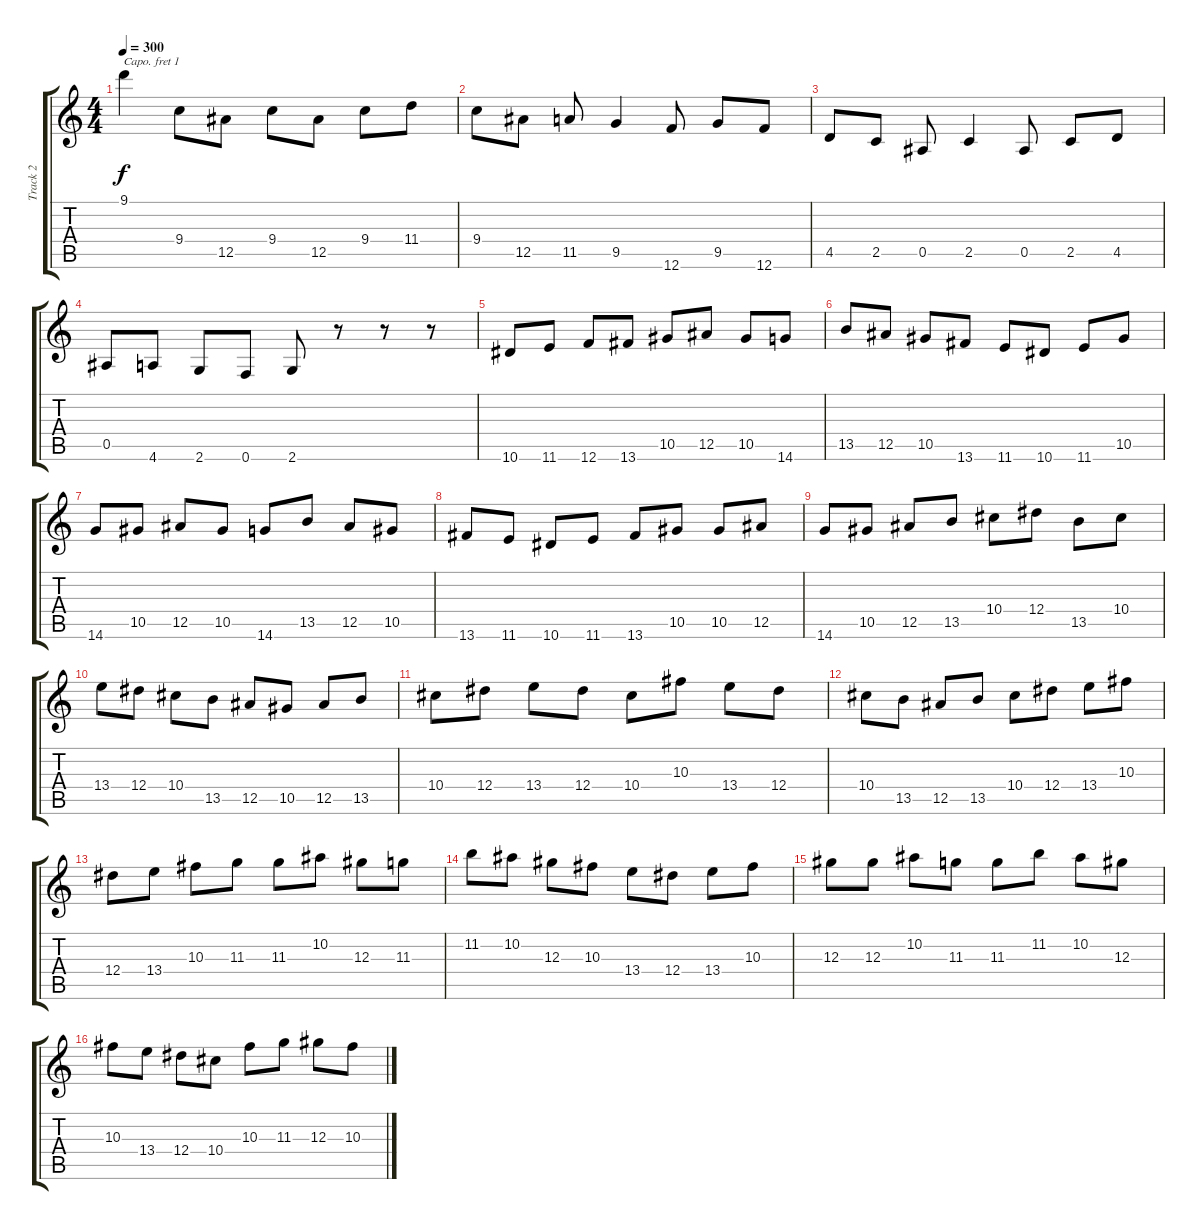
\track ("Track 2" "Track 2") {instrument distortionguitar}
\staff {score tabs}
\capo 1
\tuning (E4 B3 G3 D3 A2 E2) {hide}
\ts (4 4)
\tempo 300
\clef g2
\ks c
9.1{t}.4{dy f} 9.4.8 12.5.8 9.4.8 12.5.8 9.4.8 11.4.8 |
9.4.8 12.5.8 11.5.8 9.5.4 12.6.8 9.5.8 12.6.8 |
4.5.8 2.5.8 0.5.8 2.5.4 0.5.8 2.5.8 4.5.8 |
0.5.8 4.6.8 2.6.8 0.6.8 2.6.8 r.8 r.8 r.8 |
10.6.8 11.6.8 12.6.8 13.6.8 10.5.8 12.5.8 10.5.8 14.6.8 |
13.5.8 12.5.8 10.5.8 13.6.8 11.6.8 10.6.8 11.6.8 10.5.8 |
14.6.8 10.5.8 12.5.8 10.5.8 14.6.8 13.5.8 12.5.8 10.5.8 |
13.6.8 11.6.8 10.6.8 11.6.8 13.6.8 10.5.8 10.5.8 12.5.8 |
14.6.8 10.5.8 12.5.8 13.5.8 10.4.8 12.4.8 13.5.8 10.4.8 |
13.4.8 12.4.8 10.4.8 13.5.8 12.5.8 10.5.8 12.5.8 13.5.8 |
10.4.8 12.4.8 13.4.8 12.4.8 10.4.8 10.3.8 13.4.8 12.4.8 |
10.4.8 13.5.8 12.5.8 13.5.8 10.4.8 12.4.8 13.4.8 10.3.8 |
12.4.8 13.4.8 10.3.8 11.3.8 11.3.8 10.2.8 12.3.8 11.3.8 |
11.2.8 10.2.8 12.3.8 10.3.8 13.4.8 12.4.8 13.4.8 10.3.8 |
12.3.8 12.3.8 10.2.8 11.3.8 11.3.8 11.2.8 10.2.8 12.3.8 |
10.3.8 13.4.8 12.4.8 10.4.8 10.3.8 11.3.8 12.3.8 10.3.8
